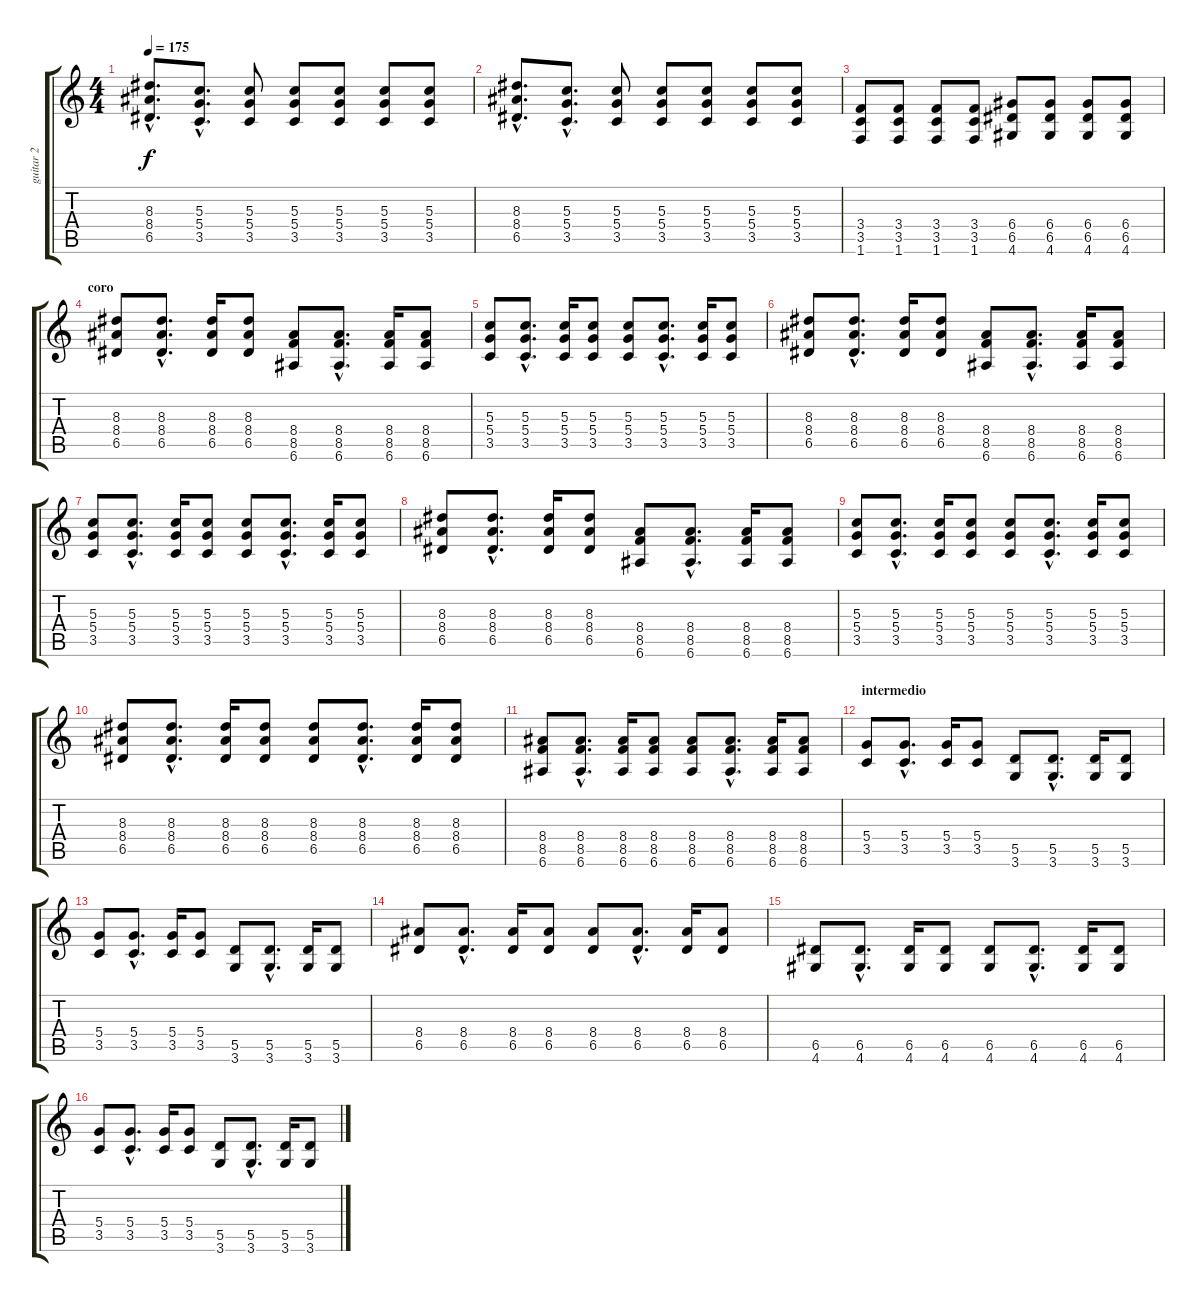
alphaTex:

\track ("guitar 2" "guitar 2") {instrument distortionguitar}
\staff {score tabs}
\tuning (E4 B3 G3 D3 A2 E2) {hide}
\ts (4 4)
\tempo 175
\clef g2
\ks c
(8.3{hac} 8.4{hac} 6.5{hac}).8{d dy f} (5.3{hac} 5.4{hac} 3.5{hac}).8{d} (5.3 5.4 3.5).8 (5.3 5.4 3.5).8 (5.3 5.4 3.5).8 (5.3 5.4 3.5).8 (5.3 5.4 3.5).8 |
(8.3{hac} 8.4{hac} 6.5{hac}).8{d} (5.3{hac} 5.4{hac} 3.5{hac}).8{d} (5.3 5.4 3.5).8 (5.3 5.4 3.5).8 (5.3 5.4 3.5).8 (5.3 5.4 3.5).8 (5.3 5.4 3.5).8 |
(3.4 3.5 1.6).8 (3.4 3.5 1.6).8 (3.4 3.5 1.6).8 (3.4 3.5 1.6).8 (6.4 6.5 4.6).8 (6.4 6.5 4.6).8 (6.4 6.5 4.6).8 (6.4 6.5 4.6).8 |
\section ("" "coro")
(8.3 8.4 6.5).8 (8.3{hac} 8.4{hac} 6.5{hac}).8{d} (8.3 8.4 6.5).16 (8.3 8.4 6.5).8 (8.4 8.5 6.6).8 (8.4{hac} 8.5{hac} 6.6{hac}).8{d} (8.4 8.5 6.6).16 (8.4 8.5 6.6).8 |
(5.3 5.4 3.5).8 (5.3{hac} 5.4{hac} 3.5{hac}).8{d} (5.3 5.4 3.5).16 (5.3 5.4 3.5).8 (5.3 5.4 3.5).8 (5.3{hac} 5.4{hac} 3.5{hac}).8{d} (5.3 5.4 3.5).16 (5.3 5.4 3.5).8 |
(8.3 8.4 6.5).8 (8.3{hac} 8.4{hac} 6.5{hac}).8{d} (8.3 8.4 6.5).16 (8.3 8.4 6.5).8 (8.4 8.5 6.6).8 (8.4{hac} 8.5{hac} 6.6{hac}).8{d} (8.4 8.5 6.6).16 (8.4 8.5 6.6).8 |
(5.3 5.4 3.5).8 (5.3{hac} 5.4{hac} 3.5{hac}).8{d} (5.3 5.4 3.5).16 (5.3 5.4 3.5).8 (5.3 5.4 3.5).8 (5.3{hac} 5.4{hac} 3.5{hac}).8{d} (5.3 5.4 3.5).16 (5.3 5.4 3.5).8 |
(8.3 8.4 6.5).8 (8.3{hac} 8.4{hac} 6.5{hac}).8{d} (8.3 8.4 6.5).16 (8.3 8.4 6.5).8 (8.4 8.5 6.6).8 (8.4{hac} 8.5{hac} 6.6{hac}).8{d} (8.4 8.5 6.6).16 (8.4 8.5 6.6).8 |
(5.3 5.4 3.5).8 (5.3{hac} 5.4{hac} 3.5{hac}).8{d} (5.3 5.4 3.5).16 (5.3 5.4 3.5).8 (5.3 5.4 3.5).8 (5.3{hac} 5.4{hac} 3.5{hac}).8{d} (5.3 5.4 3.5).16 (5.3 5.4 3.5).8 |
(8.3 8.4 6.5).8 (8.3{hac} 8.4{hac} 6.5{hac}).8{d} (8.3 8.4 6.5).16 (8.3 8.4 6.5).8 (8.3 8.4 6.5).8 (8.3{hac} 8.4{hac} 6.5{hac}).8{d} (8.3 8.4 6.5).16 (8.3 8.4 6.5).8 |
(8.4 8.5 6.6).8 (8.4{hac} 8.5{hac} 6.6{hac}).8{d} (8.4 8.5 6.6).16 (8.4 8.5 6.6).8 (8.4 8.5 6.6).8 (8.4{hac} 8.5{hac} 6.6{hac}).8{d} (8.4 8.5 6.6).16 (8.4 8.5 6.6).8 |
\section ("" "intermedio ")
(5.4 3.5).8 (5.4{hac} 3.5{hac}).8{d} (5.4 3.5).16 (5.4 3.5).8 (5.5 3.6).8 (5.5{hac} 3.6{hac}).8{d} (5.5 3.6).16 (5.5 3.6).8 |
(5.4 3.5).8 (5.4{hac} 3.5{hac}).8{d} (5.4 3.5).16 (5.4 3.5).8 (5.5 3.6).8 (5.5{hac} 3.6{hac}).8{d} (5.5 3.6).16 (5.5 3.6).8 |
(8.4 6.5).8 (8.4{hac} 6.5{hac}).8{d} (8.4 6.5).16 (8.4 6.5).8 (8.4 6.5).8 (8.4{hac} 6.5{hac}).8{d} (8.4 6.5).16 (8.4 6.5).8 |
(6.5 4.6).8 (6.5{hac} 4.6{hac}).8{d} (6.5 4.6).16 (6.5 4.6).8 (6.5 4.6).8 (6.5{hac} 4.6{hac}).8{d} (6.5 4.6).16 (6.5 4.6).8 |
(5.4 3.5).8 (5.4{hac} 3.5{hac}).8{d} (5.4 3.5).16 (5.4 3.5).8 (5.5 3.6).8 (5.5{hac} 3.6{hac}).8{d} (5.5 3.6).16 (5.5 3.6).8
